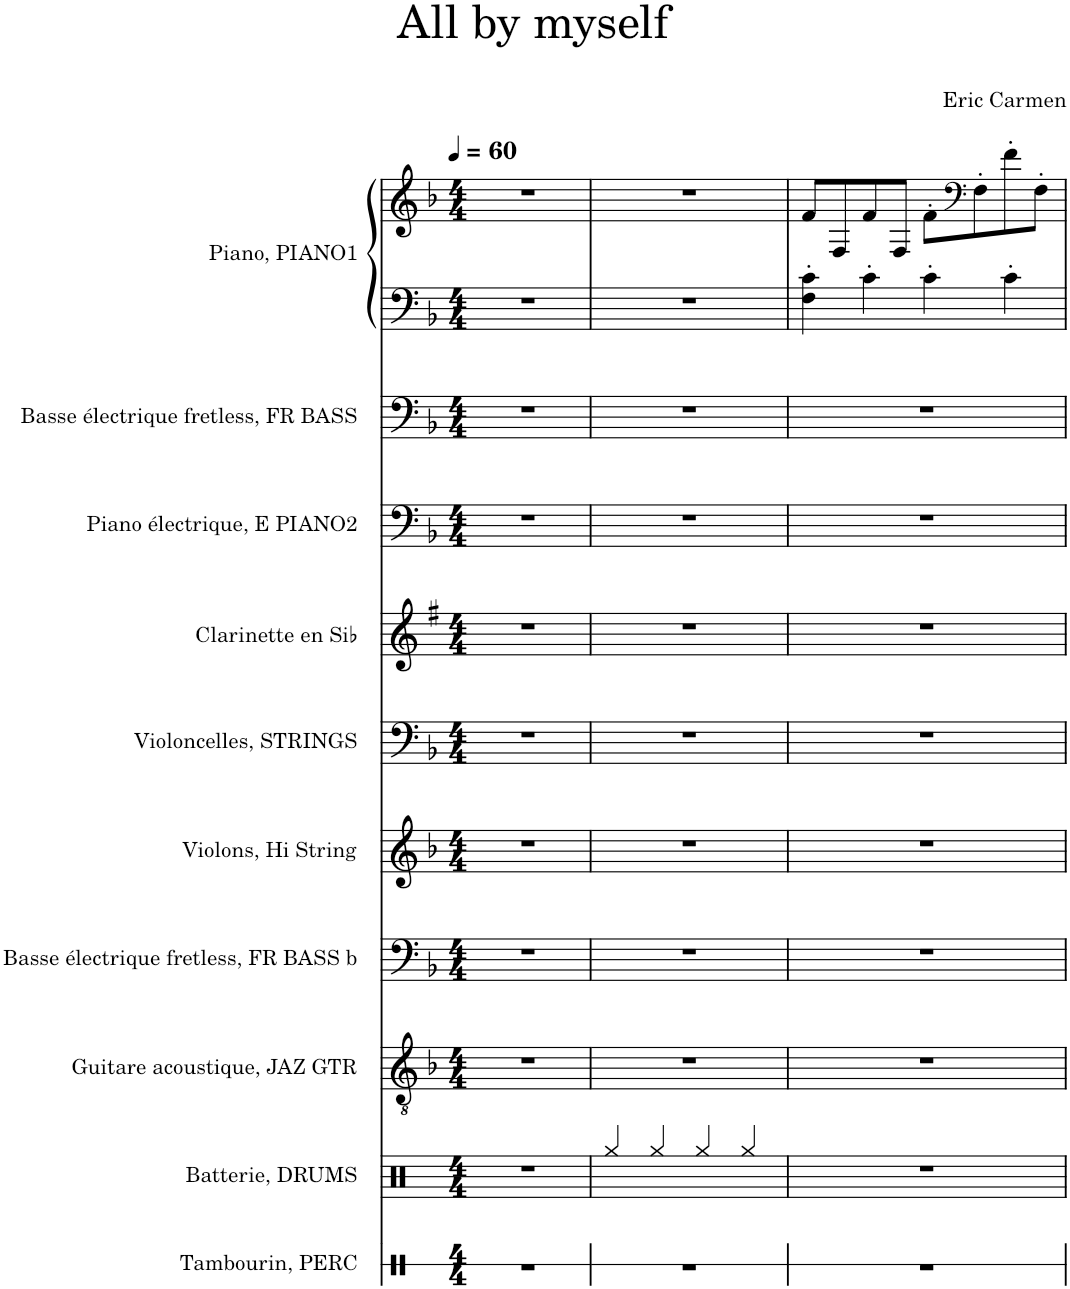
**kern	**kern	**kern	**kern	**kern	**kern	**kern	**kern	**kern	**kern	**kern
*part10	*part9	*part8	*part7	*part6	*part5	*part4	*part3	*part2	*part1	*part1
*staff11	*staff10	*staff9	*staff8	*staff7	*staff6	*staff5	*staff4	*staff3	*staff2	*staff1
*I"Tambourin, PERC	*I"Batterie, DRUMS	*I"Guitare acoustique, JAZ GTR	*I"Basse électrique fretless, FR BASS b	*I"Violons, Hi String	*I"Violoncelles, STRINGS	*I"Clarinette en Sib	*I"Piano électrique, E PIANO2	*I"Basse électrique fretless, FR BASS	*I"Piano, PIANO1	*
*I'Tamb.	*I'Bat.	*I'Guit.	*I'B. él. Frtl.	*I'Vlns.	*I'Vlcs	*I'Clar. Sib	*I'Pia. él.	*I'B. él. Frtl.	*I'Pia.	*
*stria1	*	*	*	*	*	*	*	*	*	*
*clefX	*clefX	*clefGv2	*clefF4	*clefG2	*clefF4	*clefG2	*clefF4	*clefF4	*clefF4	*clefG2
*	*	*	*Trd7c12	*	*	*Trd1c2	*	*Trd7c12	*	*
*k[]	*k[]	*k[b-]	*k[b-]	*k[b-]	*k[b-]	*k[f#]	*k[b-]	*k[b-]	*k[b-]	*k[b-]
*M4/4	*M4/4	*M4/4	*M4/4	*M4/4	*M4/4	*M4/4	*M4/4	*M4/4	*M4/4	*M4/4
*MM60	*MM60	*MM60	*MM60	*MM60	*MM60	*MM60	*MM60	*MM60	*MM60	*MM60
=1	=1	=1	=1	=1	=1	=1	=1	=1	=1	=1
1r	1r	1r	1r	1r	1r	1r	1r	1r	1r	1r
=2	=2	=2	=2	=2	=2	=2	=2	=2	=2	=2
1r	4Rgg/	1r	1r	1r	1r	1r	1r	1r	1r	1r
.	4Rgg/	.	.	.	.	.	.	.	.	.
.	4Rgg/	.	.	.	.	.	.	.	.	.
.	4Rgg/	.	.	.	.	.	.	.	.	.
=3	=3	=3	=3	=3	=3	=3	=3	=3	=3	=3
1r	1r	1r	1r	1r	1r	1r	1r	1r	4F\' 4c\'	8f/L
.	.	.	.	.	.	.	.	.	.	8F/
.	.	.	.	.	.	.	.	.	4c'\	8f/
.	.	.	.	.	.	.	.	.	.	8F/J
.	.	.	.	.	.	.	.	.	4c'\	8f'\L
*	*	*	*	*	*	*	*	*	*	*clefF4
.	.	.	.	.	.	.	.	.	.	8F'\
.	.	.	.	.	.	.	.	.	4c'\	8f'\
.	.	.	.	.	.	.	.	.	.	8F'\J
=	=	=	=	=	=	=	=	=	=	=
*-	*-	*-	*-	*-	*-	*-	*-	*-	*-	*-
